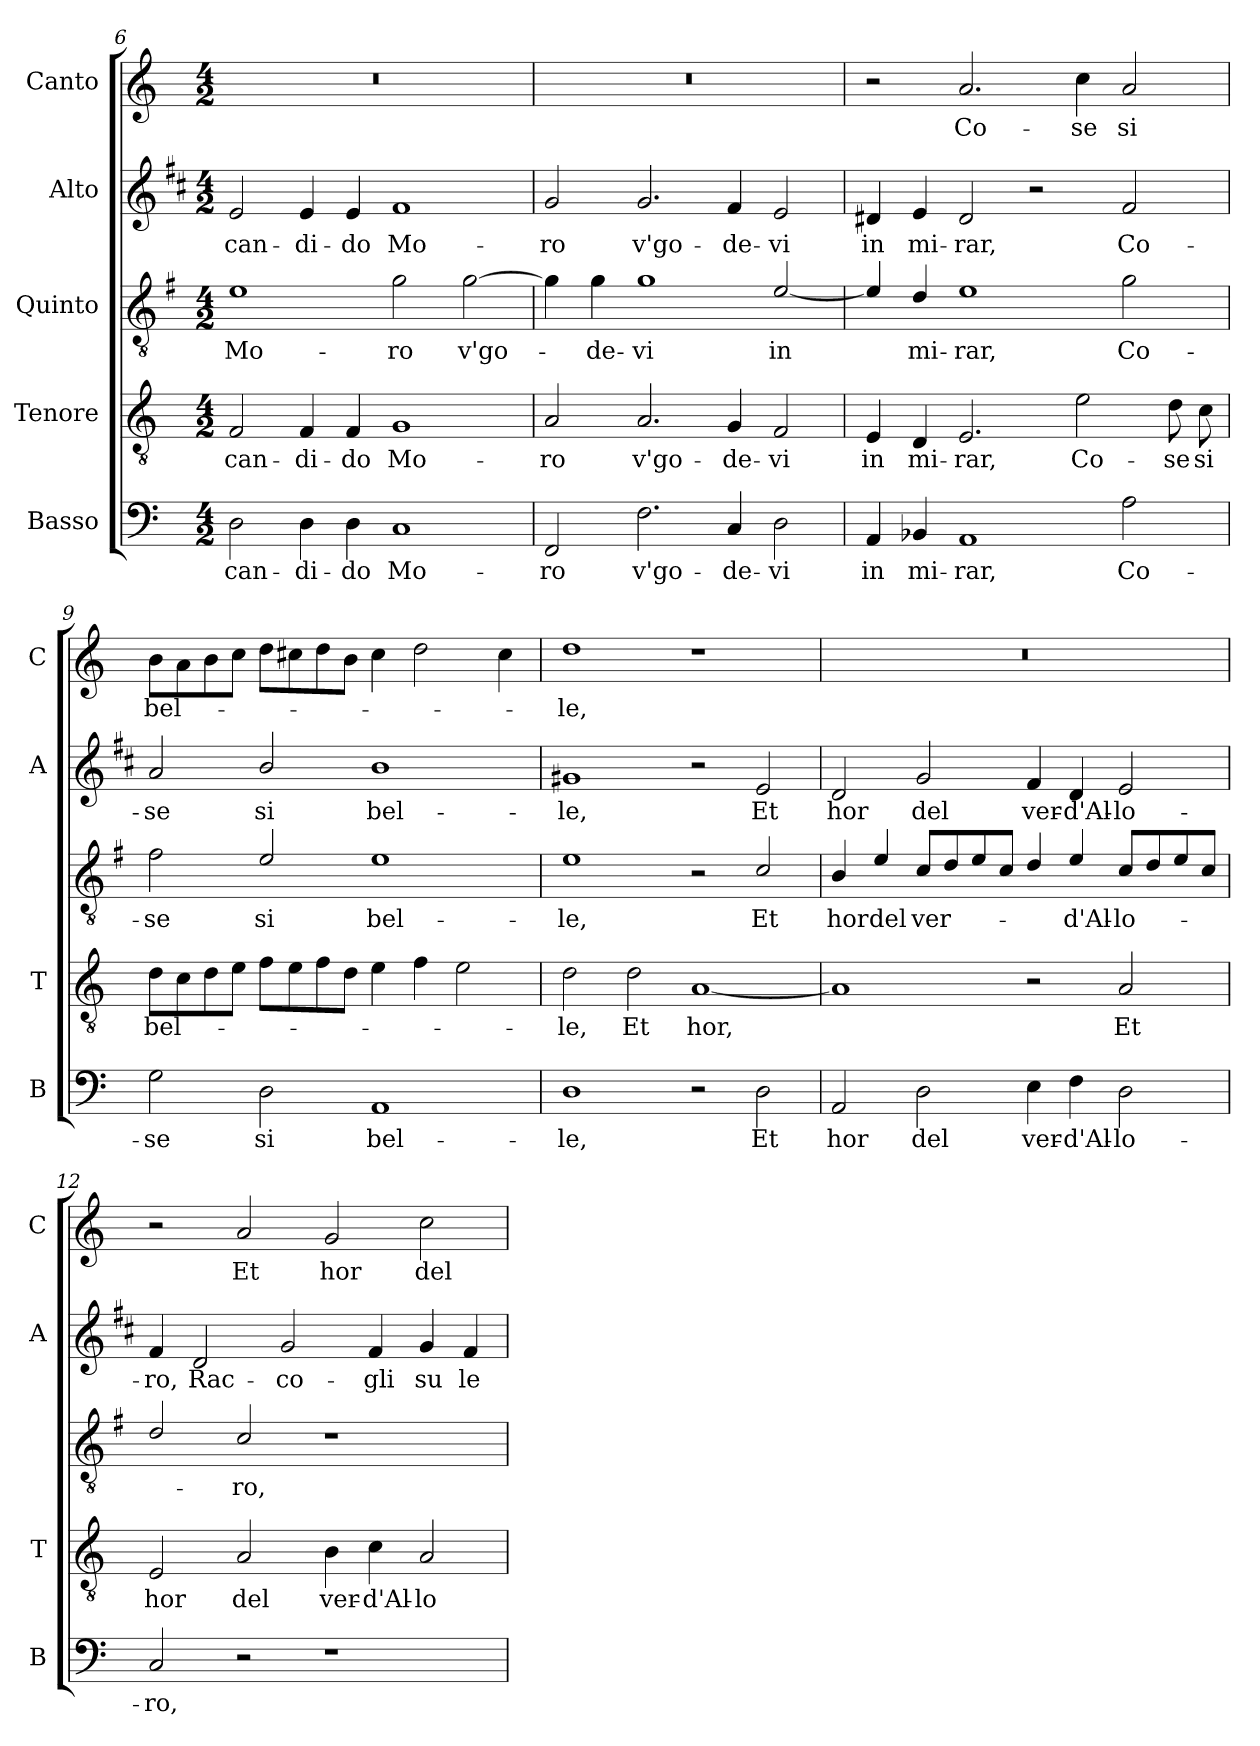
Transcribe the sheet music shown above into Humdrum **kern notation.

**kern	**text	**kern	**text	**kern	**text	**kern	**text	**kern	**text
*part5	*part5	*part4	*part4	*part3	*part3	*part2	*part2	*part1	*part1
*staff5	*staff5	*staff4	*staff4	*staff3	*staff3	*staff2	*staff2	*staff1	*staff1
*I"Basso	*	*I"Tenore	*	*I"Quinto	*	*I"Alto	*	*I"Canto	*
*I'B	*	*I'T	*	*	*	*I'A	*	*I'C	*
*clefF4	*	*clefGv2	*	*clefGv2	*	*clefG2	*	*clefG2	*
*	*	*	*	*ITrd4c7	*	*ITrd1c2	*	*	*
*k[]	*	*k[]	*	*k[]	*	*k[]	*	*k[]	*
*C:	*	*C:	*	*C:	*	*C:	*	*C:	*
*M4/2	*	*M4/2	*	*M4/2	*	*M4/2	*	*M4/2	*
=6	=6	=6	=6	=6	=6	=6	=6	=6	=6
!	!LO:LY:b	!	!LO:LY:b	!	!LO:LY:b	!	!LO:LY:b	!	!
2D\	can-	2F/	can-	1A	Mo-	2d/	can-	0r	.
!	!LO:LY:b	!	!LO:LY:b	!	!	!	!LO:LY:b	!	!
4D\	-di-	4F/	-di-	.	.	4d/	-di-	.	.
!	!LO:LY:b	!	!LO:LY:b	!	!	!	!LO:LY:b	!	!
4D\	-do	4F/	-do	.	.	4d/	-do	.	.
!	!LO:LY:b	!	!LO:LY:b	!	!LO:LY:b	!	!LO:LY:b	!	!
1C	Mo-	1G	Mo-	2c\	-ro	1e	Mo-	.	.
!	!	!	!	!	!LO:LY:b	!	!	!	!
.	.	.	.	[2c\	v'go-	.	.	.	.
=7	=7	=7	=7	=7	=7	=7	=7	=7	=7
!	!LO:LY:b	!	!LO:LY:b	!	!	!	!LO:LY:b	!	!
2FF/	-ro	2A/	-ro	4c\]	.	2f/	-ro	0r	.
!	!	!	!	!	!LO:LY:b	!	!	!	!
.	.	.	.	4c\	-de-	.	.	.	.
!	!LO:LY:b	!	!LO:LY:b	!	!LO:LY:b	!	!LO:LY:b	!	!
2.F\	v'go-	2.A/	v'go-	1c	-vi	2.f/	v'go-	.	.
!	!LO:LY:b	!	!LO:LY:b	!	!	!	!LO:LY:b	!	!
4C/	-de-	4G/	-de-	.	.	4e/	-de-	.	.
!	!LO:LY:b	!	!LO:LY:b	!	!LO:LY:b	!	!LO:LY:b	!	!
2D\	-vi	2F/	-vi	[2A/	in	2d/	-vi	.	.
!!LO:PB:g=z
=8	=8	=8	=8	=8	=8	=8	=8	=8	=8
!	!LO:LY:b	!	!LO:LY:b	!	!	!	!LO:LY:b	!	!
4AA/	in	4E/	in	4A/]	.	4c#X/	in	2r	.
!	!LO:LY:b	!	!LO:LY:b	!	!LO:LY:b	!	!LO:LY:b	!	!
4BB-X/	mi-	4D/	mi-	4G/	mi-	4d/	mi-	.	.
!	!LO:LY:b	!	!LO:LY:b	!	!LO:LY:b	!	!LO:LY:b	!	!LO:LY:b
1AA	-rar,	2.E/	-rar,	1A	-rar,	2c#/	-rar,	2.a/	Co-
.	.	.	.	.	.	2r	.	.	.
!	!	!	!LO:LY:b	!	!	!	!	!	!LO:LY:b
.	.	2e\	Co-	.	.	.	.	4cc\	-se
!	!LO:LY:b	!	!	!	!LO:LY:b	!	!LO:LY:b	!	!LO:LY:b
2A\	Co-	.	.	2c\	Co-	2e/	Co-	2a/	si
!	!	!	!LO:LY:b	!	!	!	!	!	!
.	.	8d\	-se	.	.	.	.	.	.
!	!	!	!LO:LY:b	!	!	!	!	!	!
.	.	8c\	si	.	.	.	.	.	.
=9	=9	=9	=9	=9	=9	=9	=9	=9	=9
!	!LO:LY:b	!	!LO:LY:b	!	!LO:LY:b	!	!LO:LY:b	!	!LO:LY:b
2G\	-se	8d\L	bel-	2B\	-se	2g/	-se	8b\L	bel-
.	.	8c\	.	.	.	.	.	8a\	.
.	.	8d\	.	.	.	.	.	8b\	.
.	.	8e\J	.	.	.	.	.	8cc\J	.
!	!LO:LY:b	!	!	!	!LO:LY:b	!	!LO:LY:b	!	!
2D\	si	8f\L	.	2A/	si	2a/	si	8dd\L	.
.	.	8e\	.	.	.	.	.	8cc#X\	.
.	.	8f\	.	.	.	.	.	8dd\	.
.	.	8d\J	.	.	.	.	.	8b\J	.
!	!LO:LY:b	!	!	!	!LO:LY:b	!	!LO:LY:b	!	!
1AA	bel-	4e\	.	1A	bel-	1a	bel-	4cc#\	.
.	.	4f\	.	.	.	.	.	2dd\	.
.	.	2e\	.	.	.	.	.	.	.
.	.	.	.	.	.	.	.	4cc#\	.
=10	=10	=10	=10	=10	=10	=10	=10	=10	=10
!	!LO:LY:b	!	!LO:LY:b	!	!LO:LY:b	!	!LO:LY:b	!	!LO:LY:b
1D	-le,	2d\	-le,	1A	-le,	1f#X	-le,	1dd	-le,
!	!	!	!LO:LY:b	!	!	!	!	!	!
.	.	2d\	Et	.	.	.	.	.	.
!	!	!	!LO:LY:b	!	!	!	!	!	!
2r	.	[1A	hor,	2r	.	2r	.	1r	.
!	!LO:LY:b	!	!	!	!LO:LY:b	!	!LO:LY:b	!	!
2D\	Et	.	.	2F/	Et	2d/	Et	.	.
!!LO:LB:g=z
=11	=11	=11	=11	=11	=11	=11	=11	=11	=11
!	!LO:LY:b	!	!	!	!LO:LY:b	!	!LO:LY:b	!	!
2AA/	hor	1A]	.	4E/	hor	2c/	hor	0r	.
!	!	!	!	!	!LO:LY:b	!	!	!	!
.	.	.	.	4A/	del	.	.	.	.
!	!LO:LY:b	!	!	!	!LO:LY:b	!	!LO:LY:b	!	!
2D\	del	.	.	8F/L	ver-	2f/	del	.	.
.	.	.	.	8G/	.	.	.	.	.
.	.	.	.	8A/	.	.	.	.	.
.	.	.	.	8F/J	.	.	.	.	.
!	!LO:LY:b	!	!	!	!	!	!LO:LY:b	!	!
4E\	ver-	2r	.	4G/	.	4e/	ver-	.	.
!	!LO:LY:b	!	!	!	!LO:LY:b	!	!LO:LY:b	!	!
4F\	-d'Al-	.	.	4A/	-d'Al-	4c/	-d'Al-	.	.
!	!LO:LY:b	!	!LO:LY:b	!	!LO:LY:b	!	!LO:LY:b	!	!
2D\	-lo-	2A/	Et	8F/L	-lo-	2d/	-lo-	.	.
.	.	.	.	8G/	.	.	.	.	.
.	.	.	.	8A/	.	.	.	.	.
.	.	.	.	8F/J	.	.	.	.	.
=12	=12	=12	=12	=12	=12	=12	=12	=12	=12
!	!LO:LY:b	!	!LO:LY:b	!	!	!	!LO:LY:b	!	!
2C/	-ro,	2E/	hor	2G/	.	4e/	-ro,	2r	.
!	!	!	!	!	!	!	!LO:LY:b	!	!
.	.	.	.	.	.	2c/	Rac-	.	.
!	!	!	!LO:LY:b	!	!LO:LY:b	!	!	!	!LO:LY:b
2r	.	2A/	del	2F/	-ro,	.	.	2a/	Et
!	!	!	!	!	!	!	!LO:LY:b	!	!
.	.	.	.	.	.	2f/	-co-	.	.
!	!	!	!LO:LY:b	!	!	!	!	!	!LO:LY:b
1r	.	4B\	ver-	1r	.	.	.	2g/	hor
!	!	!	!LO:LY:b	!	!	!	!LO:LY:b	!	!
.	.	4c\	-d'Al-	.	.	4e/	-gli	.	.
!	!	!	!LO:LY:b	!	!	!	!LO:LY:b	!	!LO:LY:b
.	.	2A/	-lo-	.	.	4f/	su	2cc\	del
!	!	!	!	!	!	!	!LO:LY:b	!	!
.	.	.	.	.	.	4e/	le	.	.
=	=	=	=	=	=	=	=	=	=
*-	*-	*-	*-	*-	*-	*-	*-	*-	*-
